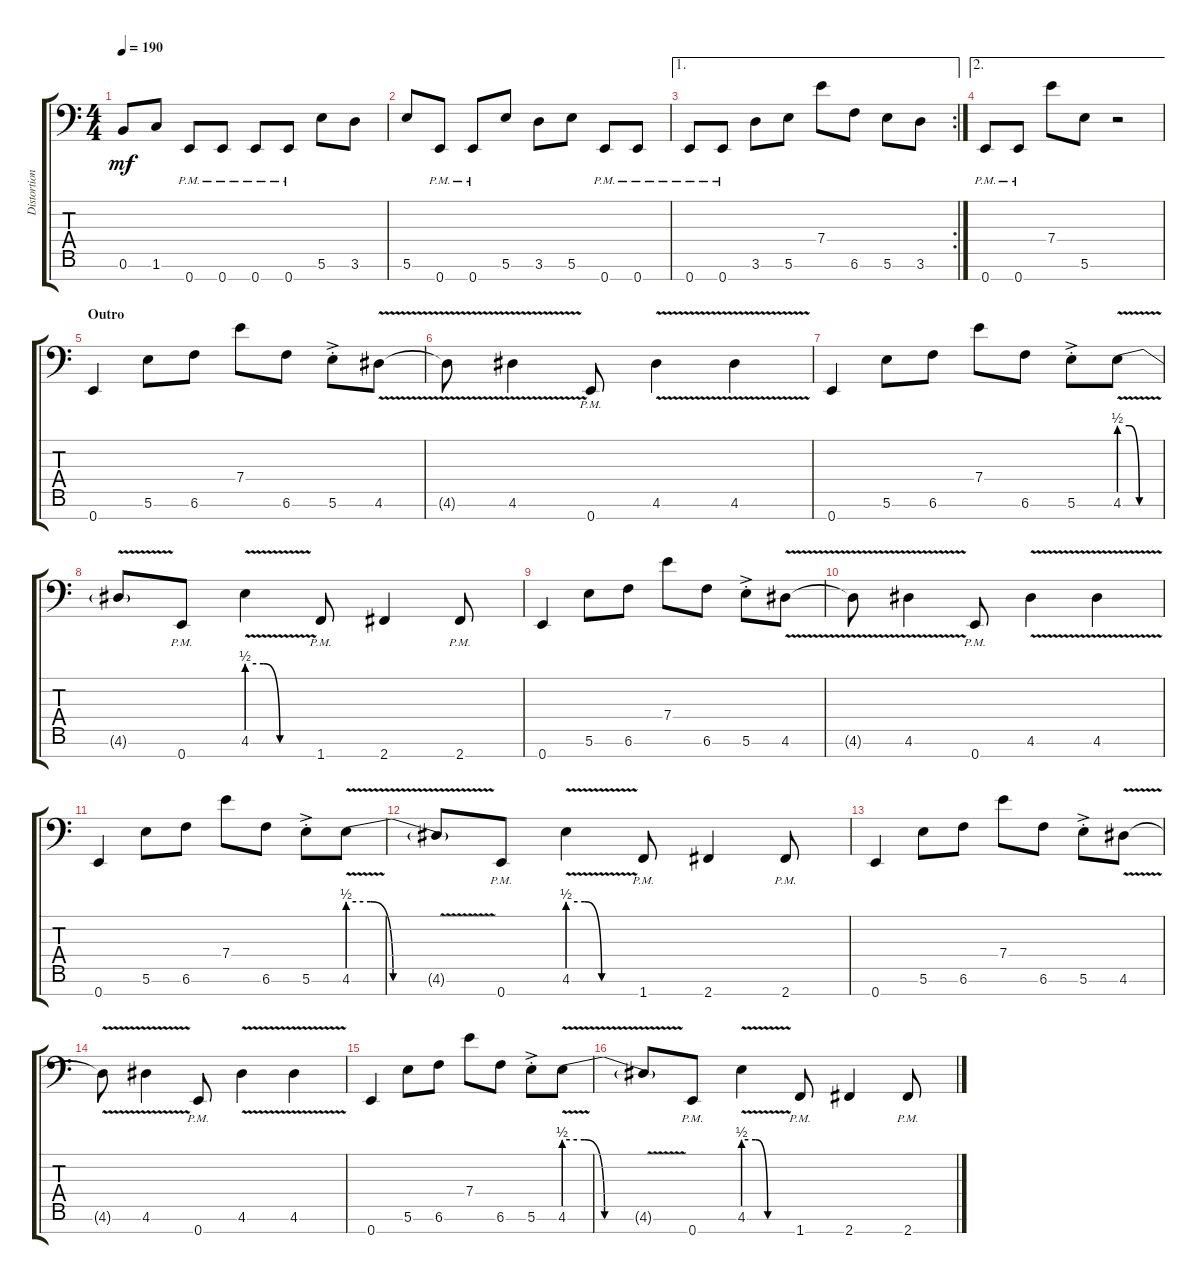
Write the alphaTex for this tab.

\track ("Distortion Guitar" "Distortion") {instrument distortionguitar}
\staff {score tabs}
\tuning (B3 G3 D3 A2 E2 B1 E1) {hide}
\ts (4 4)
\tempo 190
\clef f4
\ks c
0.6.8{dy mf} 1.6.8 0.7{pm}.8 0.7{pm}.8 0.7{pm}.8 0.7{pm}.8 5.6.8 3.6.8 |
5.6.8 0.7{pm}.8 0.7{pm}.8 5.6.8 3.6.8 5.6.8 0.7{pm}.8 0.7{pm}.8 |
\ae 1
\rc 2
0.7{pm}.8 0.7{pm}.8 3.6.8 5.6.8 7.4.8 6.6.8 5.6.8 3.6.8 |
\ae 2
0.7{pm}.8 0.7{pm}.8 7.4.8 5.6.8 r.2 |
\section ("" "Outro")
0.7.4 5.6.8 6.6.8 7.4.8 6.6.8 5.6{ac st}.8 4.6{v}.8 |
4.6{v t}.8 4.6{v}.4 0.7{pm}.8 4.6{v}.4 4.6{v}.4 |
0.7.4 5.6.8 6.6.8 7.4.8 6.6.8 5.6{ac st}.8 4.6{be (custom 0 2 15 2 30 0 60 0) v}.8 |
4.6{v t}.8 0.7{pm}.8 4.6{be (custom 0 2 15 2 30 0 60 0) v}.4 1.7{pm}.8 2.7.4 2.7{pm}.8 |
0.7.4 5.6.8 6.6.8 7.4.8 6.6.8 5.6{ac st}.8 4.6{v}.8 |
4.6{v t}.8 4.6{v}.4 0.7{pm}.8 4.6{v}.4 4.6{v}.4 |
0.7.4 5.6.8 6.6.8 7.4.8 6.6.8 5.6{ac st}.8 4.6{be (custom 0 2 15 2 30 0 60 0) v}.8 |
4.6{v t}.8 0.7{pm}.8 4.6{be (custom 0 2 15 2 30 0 60 0) v}.4 1.7{pm}.8 2.7.4 2.7{pm}.8 |
0.7.4 5.6.8 6.6.8 7.4.8 6.6.8 5.6{ac st}.8 4.6{v}.8 |
4.6{v t}.8 4.6{v}.4 0.7{pm}.8 4.6{v}.4 4.6{v}.4 |
0.7.4 5.6.8 6.6.8 7.4.8 6.6.8 5.6{ac st}.8 4.6{be (custom 0 2 15 2 30 0 60 0) v}.8 |
4.6{v t}.8 0.7{pm}.8 4.6{be (custom 0 2 15 2 30 0 60 0) v}.4 1.7{pm}.8 2.7.4 2.7{pm}.8
